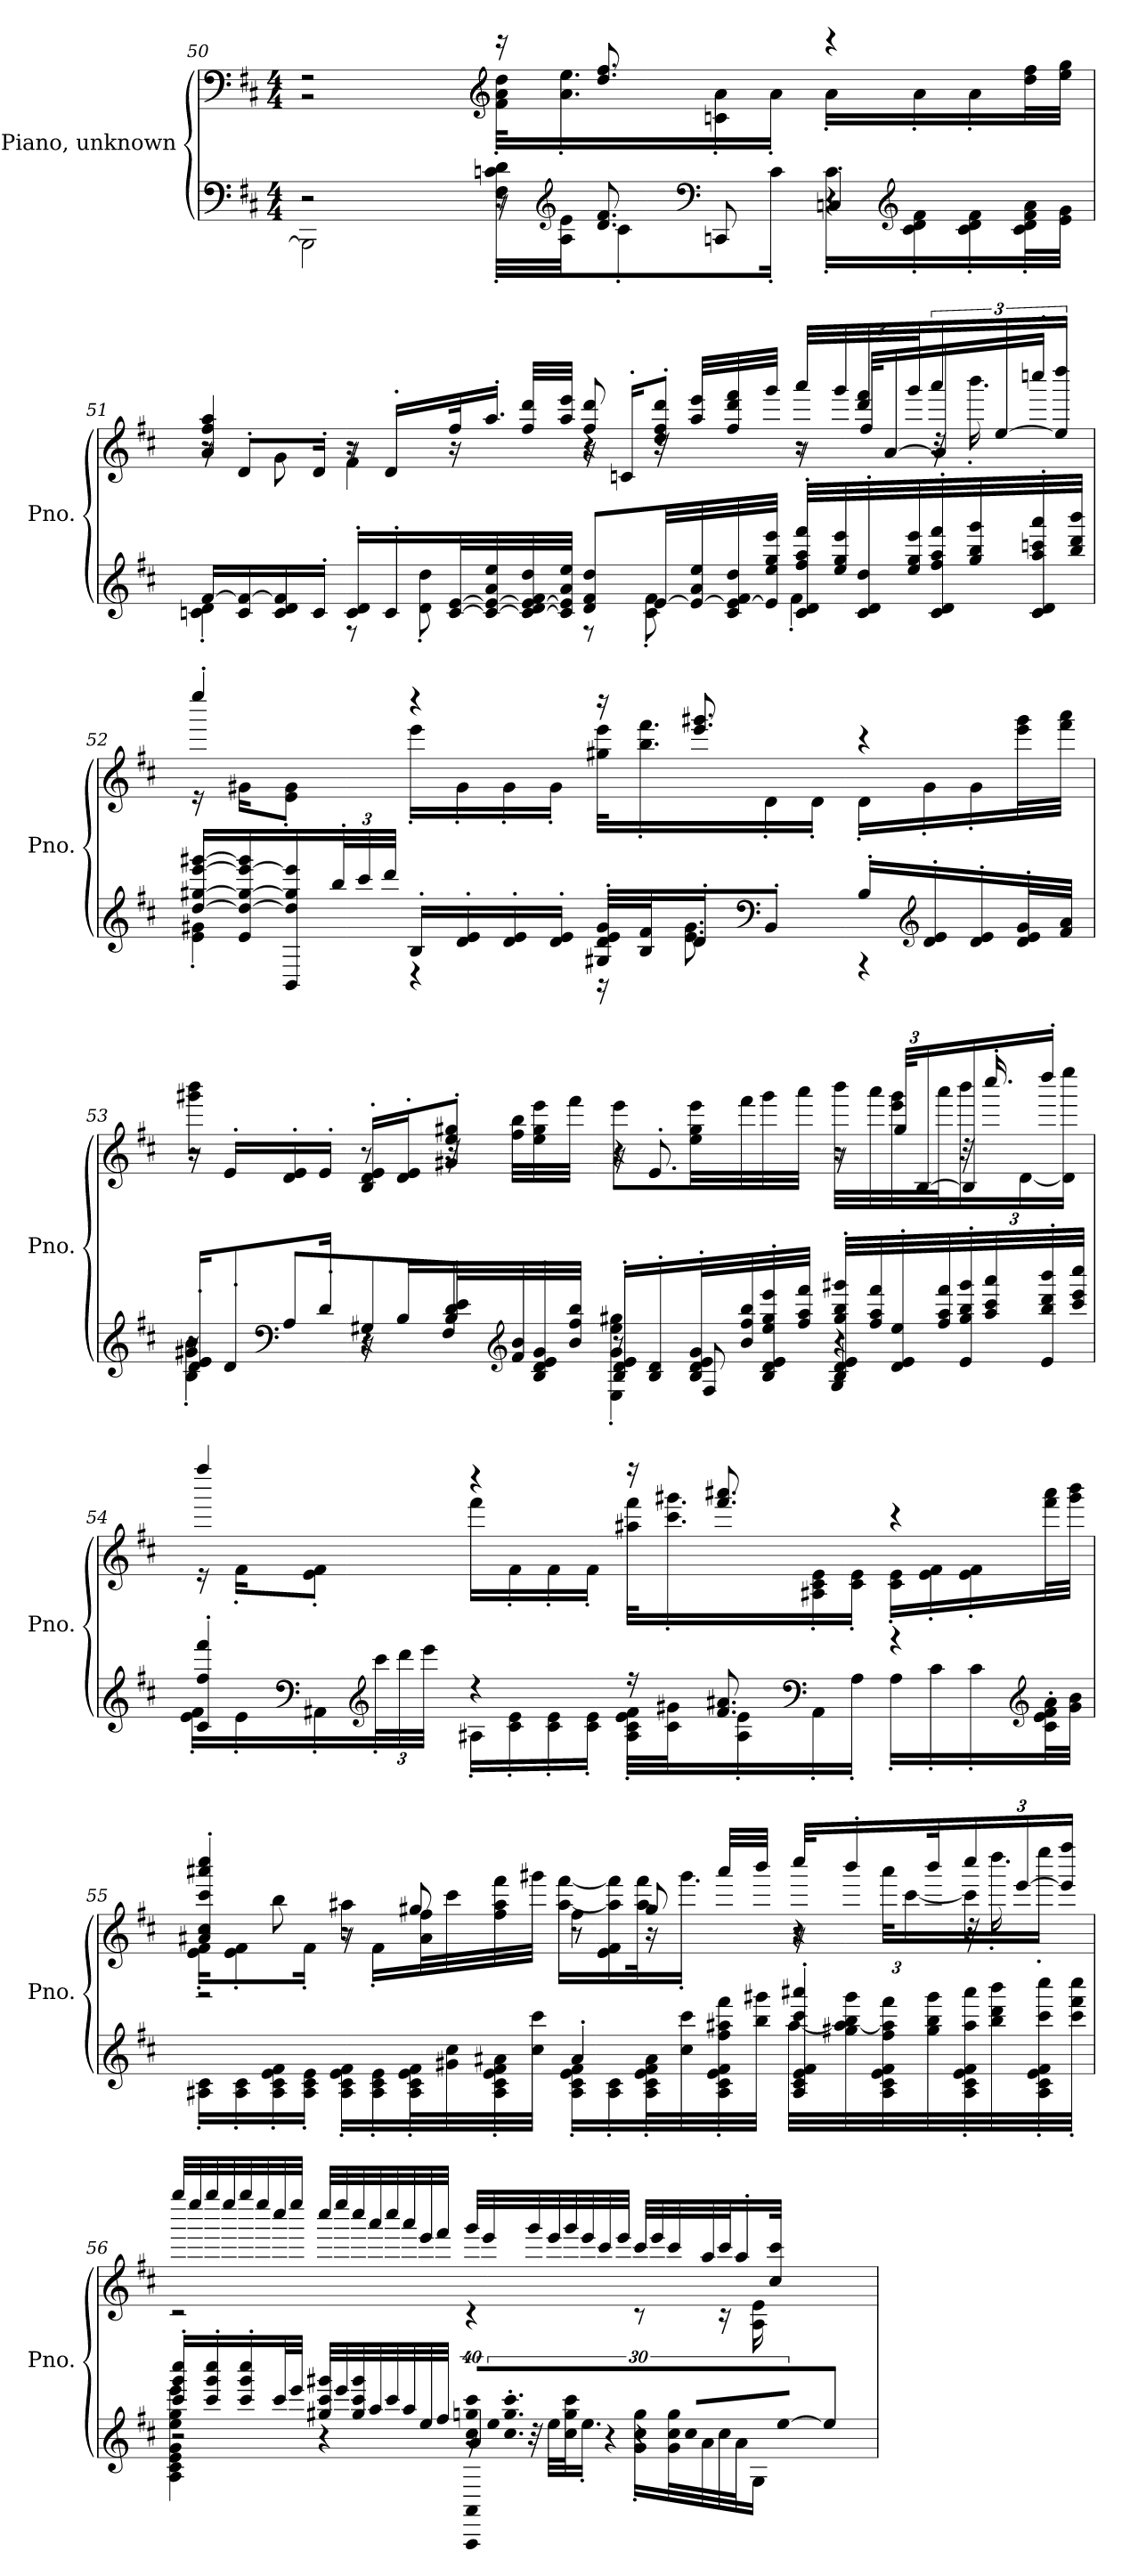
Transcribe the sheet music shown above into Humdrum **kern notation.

**kern	**kern
*part1	*part1
*staff2	*staff1
*I"Piano, unknown	*
*I'Pno.	*
!!LO:PB:g=z
*clefF4	*clefF4
*k[f#c#]	*k[f#c#]
*M4/4	*M4/4
=50	=50
*^	*^
*	*^	*	*
2r	2BBB\]	2r	2r	2r
*	*	*	*clefG2	*
16r	32F#\' 32cn\' 32d\'LLL	8r	16r	32f#\' 32a\' 32dd\'KLL
*clefG2	*	*	*	*
.	32A\ 32e\JJ	.	.	16.a\' 16.ee\'
8.d/ 8.f#/	8c'\	.	8.dd/ 8.ff#/	.
*clefF4	*	*	*	*
.	.	8CCn/	.	16cn\' 16a\'
.	16c'\Jk	.	.	16a'\JJ
4r	16c'\LL	4Cn'/	4r	16a'\LL
*clefG2	*	*	*	*
.	16c\' 16d\' 16f#\'	.	.	16a'\
.	16c\' 16d\' 16f#\'	.	.	16a'\
.	32c\' 32d\' 32f#\' 32a\'L	.	.	32dd\ 32ff#\L
.	32e\ 32g\JJJ	.	.	32ee\ 32gg\JJJ
*	*v	*v	*	*
!!LO:LB:g=z
=51	=51	=51	=51
*	*	*	*^
[16f#/LL	4cn\' 4d\'	4a/ 4ff#/ 4aa/	8r	16r
16c/ 16f#/_	.	.	.	8d'/L
16c/ 16d/ 16f#/]	.	.	8g\	.
16c'/JJ	.	.	.	16d'/Jk
16c/' 16d/'LL	8r	8r	4f#\	16r
16c'/	.	.	.	16d'/LL
[32c/ [32e/L	8d\' 8dd\'	16r	.	32ff#/K
32c/_ 32e/_ 32a/ 32ee/	.	.	.	16.aa'/JJ
32c/_ 32d/ 32e/_ 32f#/ 32dd/	.	32ff#/ 32ddd/LLL	.	.
32c/] 32e/] 32a/ 32ee/JJJ	.	32aa/ 32eee/JJJ	.	.
8d/ 8f#/ 8dd/L	8r	8ff#/ 8ddd/	4r	16r
.	.	.	.	16cn'/KL
[32e/LL	8c\' 8f#\'	32r	.	8dd/' 8ff#/' 8ddd/'J
32e/_ 32a/ 32ee/	.	32aa/ 32eee/LLL	.	.
32c/ 32e/_ 32f#/ 32dd/	.	32ff#/ 32ddd/ 32fff#/	.	.
32e/] 32ee/ 32gg/ 32eee/JJJ	.	32ggg/JJJ	.	.
32c/' 32d/' 32ff#/' 32aa/' 32fff#/'LLL	4f#'\	32aaa/LLL	8r	16r
32ee/ 32gg/ 32eee/	.	32ggg/	.	.
*	*	*	*	*Xbrackettup
32c/' 32d/' 32dd/'	.	32ddd/ 32fff#/	.	48ff#/KLL
.	.	.	.	[24a/
32ee/ 32gg/ 32eee/	.	32ggg/J	.	.
32c/' 32d/' 32ff#/' 32aa/' 32fff#/'	.	24aaa/	32r	16a/]
32gg/ 32bb/ 32ggg/	.	.	16.bbb'\	.
.	.	[24ee/	.	.
32c/' 32d/' 32aa/' 32cccn/' 32aaa/'	.	.	.	16ccccn'/JJ
.	.	24ee/] 24dddd/JJ	.	.
32bb/ 32ddd/ 32bbb/JJJ	.	.	.	.
*	*	*	*v	*v
!!LO:LB:g=z
=52	=52	=52	=52
[16dd/ [16gg#X/ [16eee/ [16ggg#X/LL	4e\' 4g#X\'	4eeee'/	16r
16e/ 16dd/_ 16gg#/_ 16eee/_ 16ggg#/]	.	.	16g#X\KL
16BB/ 16dd/] 16gg#/] 16eee/]	.	.	8e\' 8g#\'J
*Xbrackettup	*	*	*
48bb'/L	.	.	.
48ccc#/	.	.	.
48ddd/JJJ	.	.	.
16B'/LL	4r	4r	16eee'\LL
16d/' 16e/'	.	.	16g#'\
16d/' 16e/'	.	.	16g#'\
16d/' 16e/'JJ	.	.	16g#'\JJ
32G#X/' 32d/' 32e/' 32g#/'LLL	16r	16r	32gg#X\ 32eee\KLL
32B/ 32f#/J	.	.	16.bb\' 16.fff#\'
16d'/J	8.e\ 8.g#\	8.eee/ 8.ggg#X/	.
*clefF4	*	*	*
8BB'/J	.	.	16d'\
.	.	.	16d'\JJ
16B'/LL	4r	4r	16d'\LL
*clefG2	*	*	*
16d/' 16e/'	.	.	16g#'\
16d/' 16e/'	.	.	16g#'\
32d/' 32e/' 32g#/'L	.	.	32eee\ 32ggg#\L
32f#/ 32a/JJJ	.	.	32fff#\ 32aaa\JJJ
!!LO:LB:g=z
=53	=53	=53	=53
*	*^	*	*^
16d/' 16e/'KL	4B\' 4g#X\' 4b\'	8r	2r	4ggg#X\ 4bbb\	16r
8d'/	.	.	.	.	16e'/LL
*clefF4	*	*	*	*	*
.	.	8A/L	.	.	16d/' 16e/'
16d'/Jk	.	.	.	.	16e'/JJ
16r	4r	8G#X/	.	8r	16B/' 16d/' 16e/'LL
16B'/LL	.	.	.	.	16d/' 16e/'J
32B/' 32d/' 32e/'L	.	8F#/J	.	32r	8g#X/' 8ee/' 8gg#X/'J
*clefG2	*	*	*	*	*
32f#/ 32b/	.	.	.	32ff#\ 32bb\LLL	.
32B/' 32d/' 32e/' 32g#/'	.	.	.	32ee\ 32gg#\ 32eee\	.
32b/ 32ff#/ 32bb/JJJ	.	.	.	32fff#\JJJ	.
16B/' 16d/' 16e/'LL	4E\' 4g#\' 4ee\' 4gg#X\'	8r	4r	8eee\L	16r
16B/' 16d/'	.	.	.	.	8.e'/
32B/' 32d/' 32e/' 32g#/'L	.	8F#/	.	32ee\ 32gg#\ 32eee\LL	.
32b/ 32ff#/ 32bb/	.	.	.	32fff#\	.
32B/' 32d/' 32e/' 32ee/' 32gg#/' 32eee/'	.	.	.	32ggg#\	.
32ff#/ 32aa/ 32fff#/JJJ	.	.	.	32aaa\JJJ	.
32B/' 32d/' 32e/' 32gg#/' 32bb/' 32ggg#X/'LLL	4r	4G#'/	8r	32bbb\LLL	16r
32ff#/ 32aa/ 32fff#/	.	.	.	32aaa\	.
32d/' 32e/' 32ee/'	.	.	.	32eee\ 32ggg#\	48gg#/KLL
.	.	.	.	.	[24B/
32ff#/ 32aa/ 32fff#/	.	.	.	32aaa\J	.
32e/' 32gg#/' 32bb/' 32ggg#/'	.	.	32r	24bbb\	16B/]
32aa/ 32ccc#/ 32aaa/	.	.	16.cccc#'/	.	.
.	.	.	.	[24d\	.
32e/' 32bb/' 32ddd/' 32bbb/'	.	.	.	.	16dddd'/JJ
.	.	.	.	24d\] 24eeee\JJ	.
32ccc#/ 32eee/ 32cccc#/JJJ	.	.	.	.	.
*	*v	*v	*	*	*
*	*	*	*v	*v
!!LO:LB:g=z
=54	=54	=54	=54
4c#/' 4ff#/' 4fff#/'	16e\' 16f#\'LL	4ffff#/	16r
.	16e'\	.	16f#'\KL
*clefF4	*	*	*
.	16AA#X'\	.	8e\' 8f#\'J
*clefG2	*	*	*
.	48ccc#'\L	.	.
.	48ddd\	.	.
.	48eee\JJJ	.	.
4r	16A#X'\LL	4r	16fff#\LL
.	16c#\' 16e\'	.	16f#'\
.	16c#\' 16e\'	.	16f#'\
.	16c#\' 16e\'JJ	.	16f#'\JJ
16r	32A#\' 32c#\' 32e\' 32f#\'LLL	16r	32aa#X\ 32fff#\KLL
.	32c#\ 32g#X\J	.	16.ccc#\' 16.ggg#X\'
8.f#/ 8.a#X/	16A#\' 16e\'	8.fff#/ 8.aaa#X/	.
*clefF4	*	*	*
.	16AA#'\	.	16A#X\' 16c#\' 16e\'
.	16A#'\JJ	.	16c#\' 16e\'JJ
4r	16A#'\LL	4r	16c#\' 16e\'LL
.	16c#'\	.	16e\' 16f#\'
.	16c#'\	.	16e\' 16f#\'
*clefG2	*	*	*
.	32c#\' 32e\' 32f#\' 32a#\'L	.	32fff#\ 32aaa#\L
.	32g#\ 32b\JJJ	.	32ggg#\ 32bbb\JJJ
!!LO:LB:g=z
=55	=55	=55	=55
*	*	*^	*^
2r	16A#X\' 16c#\'LL	4a#X/' 4cc#/' 4ccc#/' 4aaa#X/' 4cccc#/'	8r	2r	16e\' 16f#\'KL
.	16A#\' 16c#\'	.	.	.	8e\' 8f#\'
.	16A#\' 16c#\' 16e\' 16f#\'	.	8bb\	.	.
.	16A#\' 16c#\' 16e\'JJ	.	.	.	16f#'\Jk
.	16A#\' 16c#\' 16e\' 16f#\'LL	8r	4aa#X\	.	16r
.	16A#\' 16c#\' 16e\'	.	.	.	16f#'\LL
.	32A#\' 32c#\' 32e\' 32f#\'L	8gg#X/	.	.	32a#\ 32ff#\L
.	32g#X\ 32cc#\	.	.	.	32ccc#\
.	32A#\' 32c#\' 32e\' 32f#\' 32a#X\'	.	.	.	32ff#\ 32aa#\ 32fff#\
.	32cc#\ 32ccc#\JJJ	.	.	.	32ggg#X\JJJ
4a#'/	16A#\' 16c#\' 16e\' 16f#\'LL	8r	4ff#\	8r	[16aa#\ [16fff#\LL
.	16A#\' 16c#\'	.	.	.	16e\ 16f#\ 16aa#\] 16fff#\]
.	32A#\' 32c#\' 32e\' 32f#\' 32a#\'L	16r	.	8gg#/	32aa#\ 32fff#\K
.	32cc#\ 32ccc#\	.	.	.	16.ggg#'\JJ
.	32A#\' 32c#\' 32e\' 32f#\' 32ff#\' 32aa#X\' 32fff#\'	32aaa#/LLL	.	.	.
.	32bb\ 32ggg#X\JJJ	32bbb/JJJ	.	.	.
4A#/' 4c#/' 4e/' 4f#/' 4ccc#/' 4aaa#X/'	[32aa#\LLL	32cccc#/KLL	8r	4r	16r
.	32gg#X\ 32aa#\_ 32bb\ 32ggg#\	16bbb'/	.	.	.
.	32A#\ 32c#\ 32e\ 32f#\ 32ff#\ 32aa#\] 32fff#\	.	.	.	48aaa#\KLL
.	.	.	.	.	[24ccc#\
.	32gg#\ 32bb\ 32ggg#\	32bbb/K	.	.	.
.	32A#\' 32c#\' 32e\' 32f#\' 32aa#\' 32aaa#\'	24cccc#/	32r	.	16ccc#\]
.	32bb\ 32ddd\ 32bbb\	.	16.dddd'\	.	.
.	.	[24eee/	.	.	.
.	32A#\' 32c#\' 32e\' 32f#\' 32ccc#\' 32cccc#\'	.	.	.	16eeee'\JJ
.	.	24eee/] 24ffff#/JJ	.	.	.
.	32ccc#\' 32fff#\' 32cccc#\'JJJ	.	.	.	.
*	*	*	*v	*v	*v
!!LO:PB:g=z
=56	=56	=56	=56
*	*^	*	*
16ccc#/' 16ggg/' 16cccc#/'LL	4A\ 4c#\ 4e\ 4g\ 4ee\ 4gg\ 4eee\	2r	32gggg/LLL	2r
.	.	.	32eeee/	.
16ccc#/' 16ggg/' 16cccc#/'	.	.	32gggg/	.
.	.	.	32eeee/	.
16ccc#/' 16ggg/' 16cccc#/'	.	.	32gggg/	.
.	.	.	32eeee/	.
32ccc#/L	.	.	32cccc#/	.
32eee/JJJ	.	.	32eeee/JJJ	.
32gg#X/ 32ccc#/ 32ggg#X/LLL	4r	.	32cccc#/LLL	.
32eee/	.	.	32eeee/	.
32gg#/ 32ccc#/ 32ggg#/	.	.	32cccc#/	.
32aa/	.	.	32aaa/	.
32ccc#/	.	.	32cccc#/	.
32aa/	.	.	32aaa/	.
32ee/	.	.	32eee/	.
32ff#/JJJ	.	.	32fff#/JJJ	.
*brackettup	*	*	*	*
!LO:N:vis=32	!	!	!	!
640%23AAA/ 640%23AA/ 640%23cc#/ 640%23ggn/ 640%23ccc#/LLL	16r	4a/	32ggg/LLL	4r
.	.	.	32eee/	.
!LO:N:vis=64	!	!	!	!
960%17ee/K	.	.	.	.
!LO:N:vis=32.	!	!	!	!
1920%103cc#/' 1920%103gg/' 1920%103ccc#/'JJJ	.	.	.	.
.	32r	.	32ggg/	.
.	32ee\LLL	.	32eee/	.
!LO:N:vis=16	!	!	!	!
1920%137r	.	.	.	.
.	32cc#\ 32gg\ 32ccc#\J	.	32ggg/	.
.	16.ee'\JJ	.	32eee/	.
!LO:N:vis=32	!	!	!	!
640%23cc#/LLL	.	.	.	.
.	.	.	32ccc#/	.
!LO:N:vis=32	!	!	!	!
[640%23ee/JJJ	.	.	.	.
.	.	.	32eee/JJJ	.
.	16g\' 16cc#\' 16gg\'LL	4r	32ccc#/LLL	8r
4ee/]	.	.	.	.
.	.	.	32eee/	.
.	32g\ 32cc#\ 32gg\L	.	32ccc#/	.
.	32a\	.	32aa/	.
.	32cc#\	.	32ccc#/J	16r
.	32a\J	.	16aa'/	.
.	16G\JJ	.	.	16A\ 16e\
.	.	.	32cc#/ 32ccc#/JJk	.
.	1920ryy	1920ryy	1920ryy	1920ryy
*v	*v	*v	*	*
*	*v	*v
=	=
*-	*-
